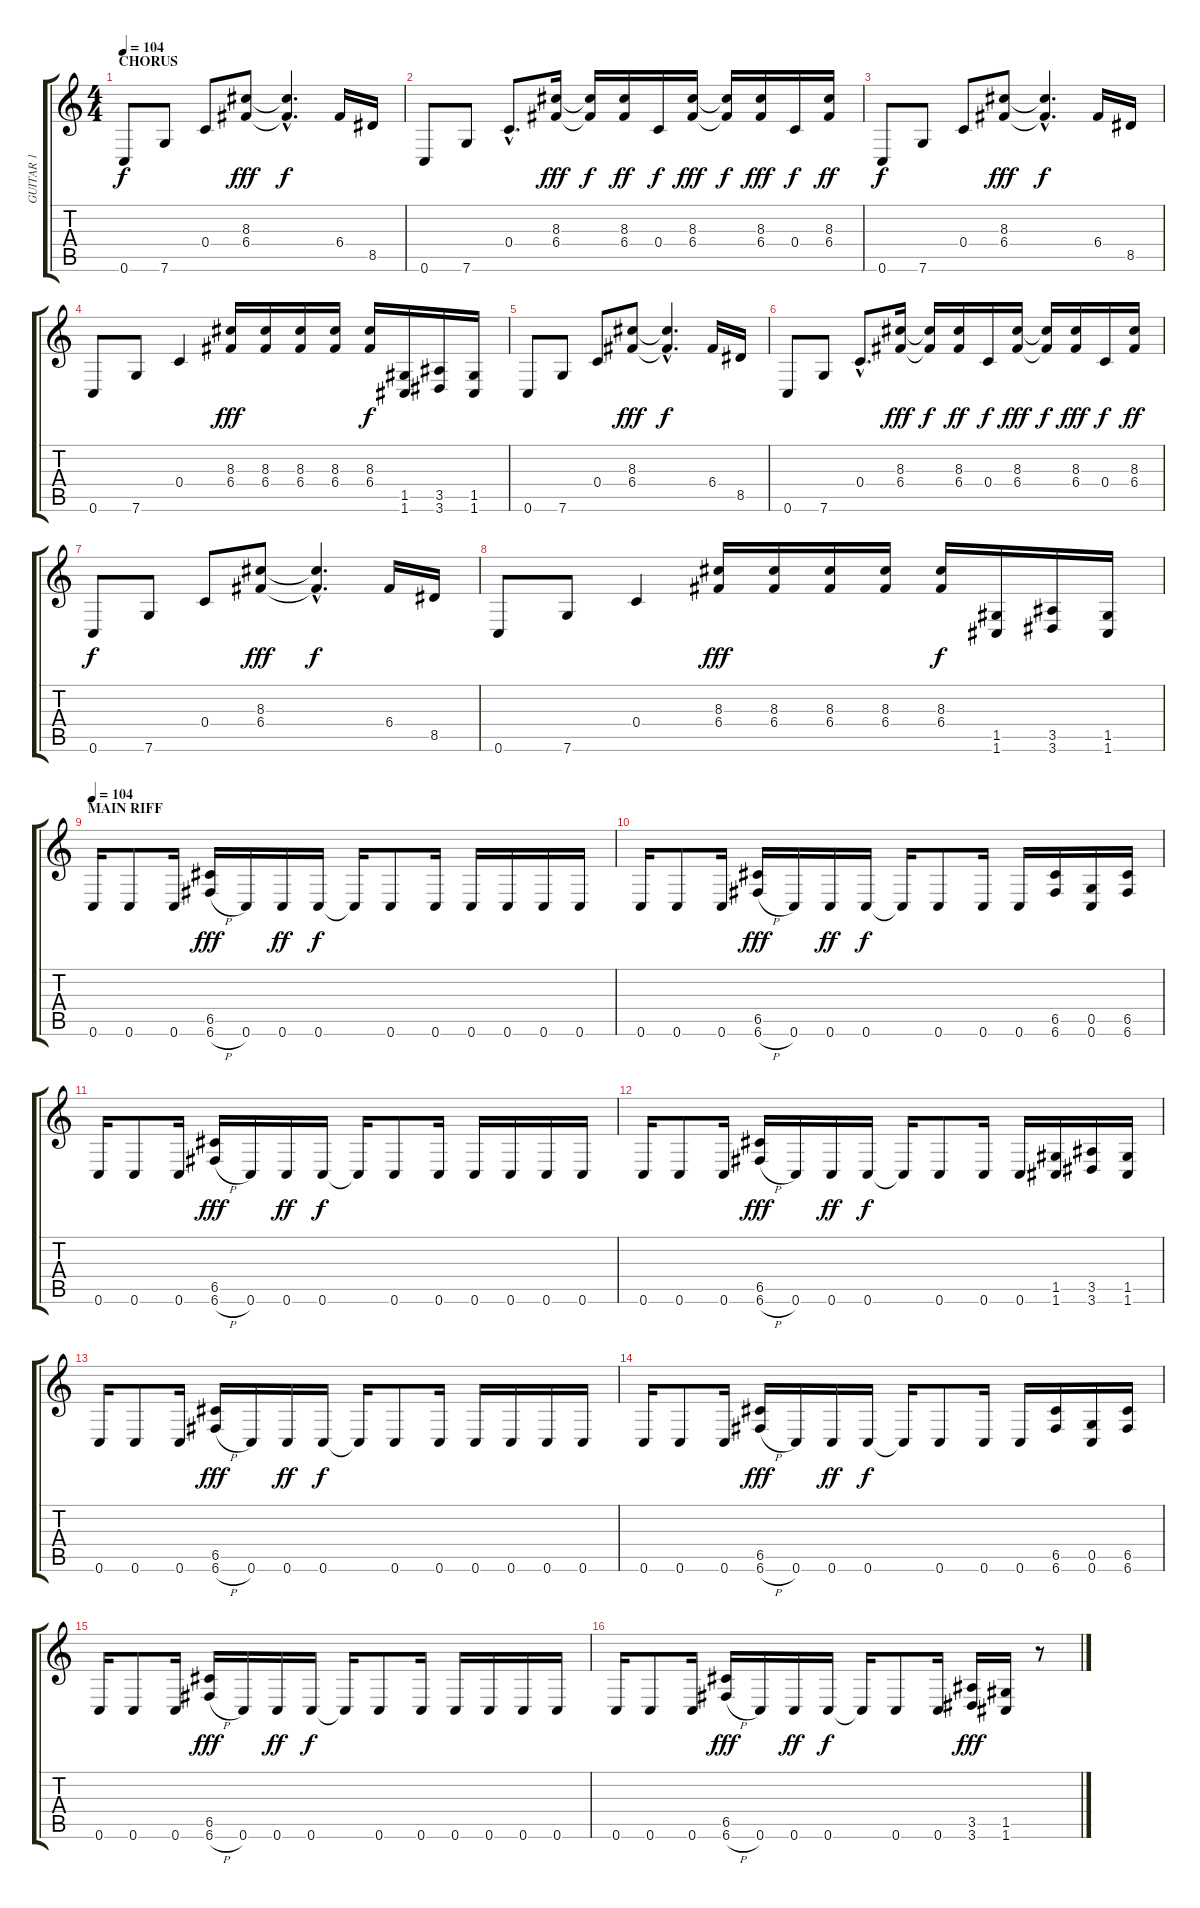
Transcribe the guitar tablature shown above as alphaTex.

\track ("GUITAR 1" "GUITAR 1") {instrument distortionguitar}
\staff {score tabs}
\tuning (D4 A3 F3 C3 G2 C2) {hide}
\ts (4 4)
\section ("" "CHORUS")
\tempo 104
\clef g2
\ks c
0.6.8{dy f} 7.6.8 0.4.8 (8.3 6.4).8{dy fff} (8.3{hac t} 6.4{hac t}).4{d dy f} 6.4.16 8.5.16 |
0.6.8 7.6.8 0.4{hac}.8{d} (8.3 6.4).16{dy fff} (8.3{t} 6.4{t}).16{dy f} (8.3 6.4).16{dy ff} 0.4.16{dy f} (8.3 6.4).16{dy fff} (8.3{t} 6.4{t}).16{dy f} (8.3 6.4).16{dy fff} 0.4.16{dy f} (8.3 6.4).16{dy ff} |
0.6.8{dy f} 7.6.8 0.4.8 (8.3 6.4).8{dy fff} (8.3{hac t} 6.4{hac t}).4{d dy f} 6.4.16 8.5.16 |
0.6.8 7.6.8 0.4.4 (8.3 6.4).16{dy fff} (8.3 6.4).16 (8.3 6.4).16 (8.3 6.4).16 (8.3 6.4).16{dy f} (1.5 1.6).16 (3.5 3.6).16 (1.5 1.6).16 |
0.6.8 7.6.8 0.4.8 (8.3 6.4).8{dy fff} (8.3{hac t} 6.4{hac t}).4{d dy f} 6.4.16 8.5.16 |
0.6.8 7.6.8 0.4{hac}.8{d} (8.3 6.4).16{dy fff} (8.3{t} 6.4{t}).16{dy f} (8.3 6.4).16{dy ff} 0.4.16{dy f} (8.3 6.4).16{dy fff} (8.3{t} 6.4{t}).16{dy f} (8.3 6.4).16{dy fff} 0.4.16{dy f} (8.3 6.4).16{dy ff} |
0.6.8{dy f} 7.6.8 0.4.8 (8.3 6.4).8{dy fff} (8.3{hac t} 6.4{hac t}).4{d dy f} 6.4.16 8.5.16 |
0.6.8 7.6.8 0.4.4 (8.3 6.4).16{dy fff} (8.3 6.4).16 (8.3 6.4).16 (8.3 6.4).16 (8.3 6.4).16{dy f} (1.5 1.6).16 (3.5 3.6).16 (1.5 1.6).16 |
\section ("" "MAIN RIFF")
\tempo 104
0.6.16 0.6.8 0.6.16 (6.5 6.6{h}).16{dy fff} 0.6.16 0.6.16{dy ff} 0.6.16{dy f} 0.6{t}.16 0.6.8 0.6.16 0.6.16 0.6.16 0.6.16 0.6.16 |
0.6.16 0.6.8 0.6.16 (6.5 6.6{h}).16{dy fff} 0.6.16 0.6.16{dy ff} 0.6.16{dy f} 0.6{t}.16 0.6.8 0.6.16 0.6.16 (6.5 6.6).16 (0.5 0.6).16 (6.5 6.6).16 |
0.6.16 0.6.8 0.6.16 (6.5 6.6{h}).16{dy fff} 0.6.16 0.6.16{dy ff} 0.6.16{dy f} 0.6{t}.16 0.6.8 0.6.16 0.6.16 0.6.16 0.6.16 0.6.16 |
0.6.16 0.6.8 0.6.16 (6.5 6.6{h}).16{dy fff} 0.6.16 0.6.16{dy ff} 0.6.16{dy f} 0.6{t}.16 0.6.8 0.6.16 0.6.16 (1.5 1.6).16 (3.5 3.6).16 (1.5 1.6).16 |
0.6.16 0.6.8 0.6.16 (6.5 6.6{h}).16{dy fff} 0.6.16 0.6.16{dy ff} 0.6.16{dy f} 0.6{t}.16 0.6.8 0.6.16 0.6.16 0.6.16 0.6.16 0.6.16 |
0.6.16 0.6.8 0.6.16 (6.5 6.6{h}).16{dy fff} 0.6.16 0.6.16{dy ff} 0.6.16{dy f} 0.6{t}.16 0.6.8 0.6.16 0.6.16 (6.5 6.6).16 (0.5 0.6).16 (6.5 6.6).16 |
0.6.16 0.6.8 0.6.16 (6.5 6.6{h}).16{dy fff} 0.6.16 0.6.16{dy ff} 0.6.16{dy f} 0.6{t}.16 0.6.8 0.6.16 0.6.16 0.6.16 0.6.16 0.6.16 |
0.6.16 0.6.8 0.6.16 (6.5 6.6{h}).16{dy fff} 0.6.16 0.6.16{dy ff} 0.6.16{dy f} 0.6{t}.16 0.6.8 0.6.16 (3.5 3.6).16{dy fff} (1.5 1.6).16 r.8
